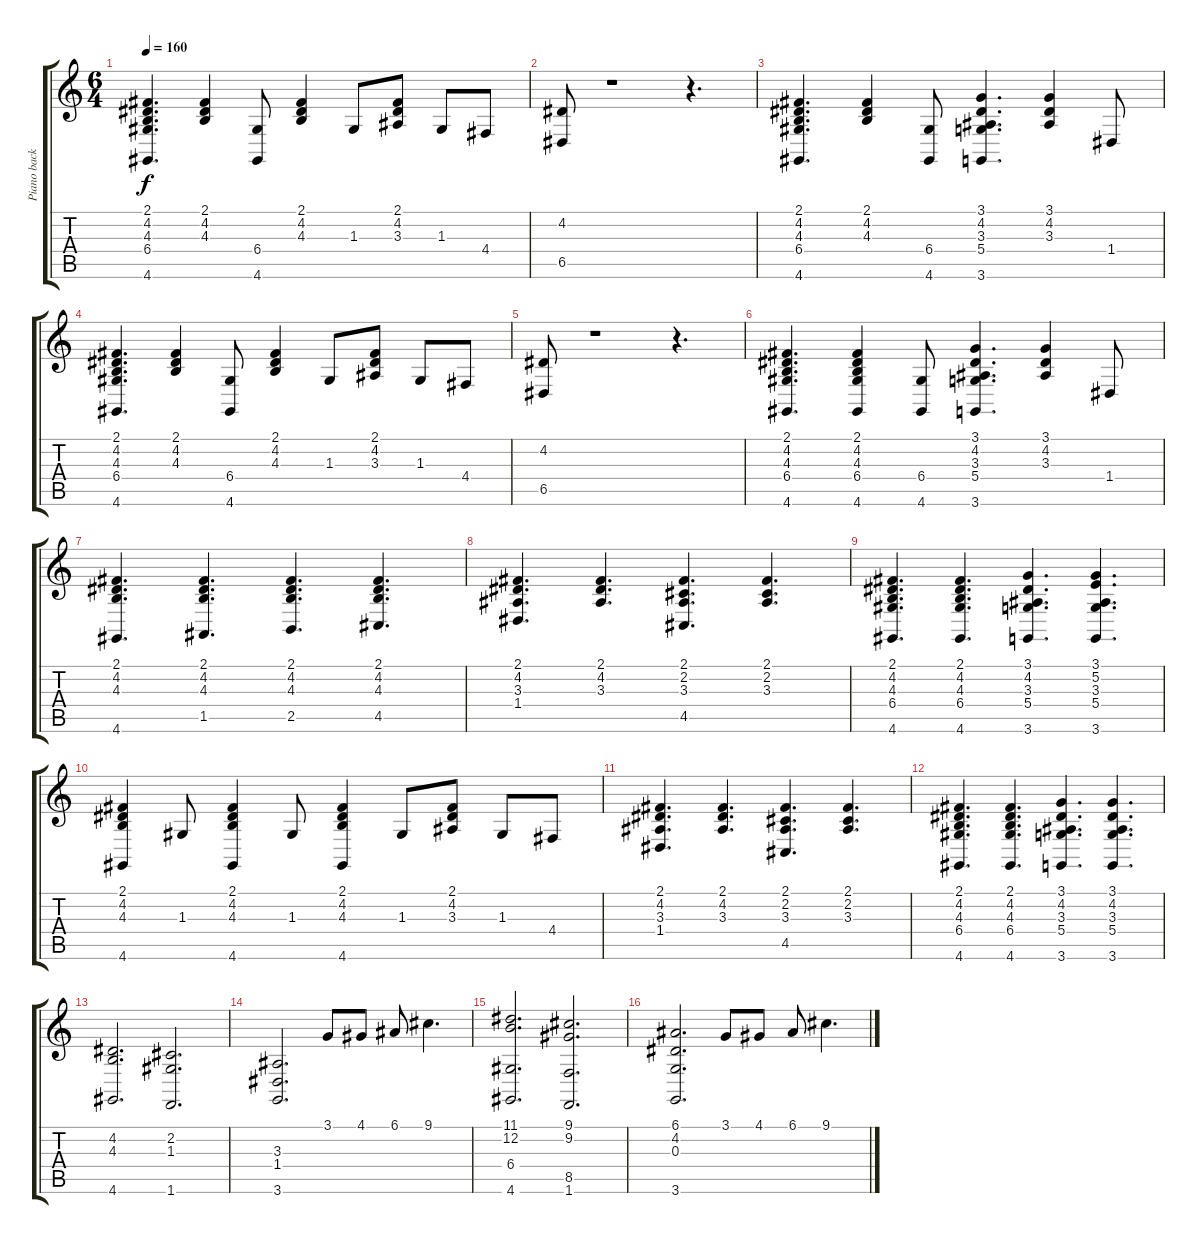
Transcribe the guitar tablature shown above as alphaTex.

\track ("Piano back up" "Piano back") {instrument acousticgrandpiano}
\staff {score tabs}
\tuning (E4 B3 G3 D3 A2 E2) {hide}
\ts (6 4)
\tempo 160
\clef g2
\ks c
(2.1 4.2 4.3 6.4 4.6).4{d dy f} (2.1 4.2 4.3).4 (6.4 4.6).8 (2.1 4.2 4.3).4 1.3.8 (2.1 4.2 3.3).8 1.3.8 4.4.8 |
(4.2 6.5).8 r.1 r.4{d} |
(2.1 4.2 4.3 6.4 4.6).4{d} (2.1 4.2 4.3).4 (6.4 4.6).8 (3.1 4.2 3.3 5.4 3.6).4{d} (3.1 4.2 3.3).4 1.4.8 |
(2.1 4.2 4.3 6.4 4.6).4{d} (2.1 4.2 4.3).4 (6.4 4.6).8 (2.1 4.2 4.3).4 1.3.8 (2.1 4.2 3.3).8 1.3.8 4.4.8 |
(4.2 6.5).8 r.1 r.4{d} |
(2.1 4.2 4.3 6.4 4.6).4{d} (2.1 4.2 4.3 6.4 4.6).4 (6.4 4.6).8 (3.1 4.2 3.3 5.4 3.6).4{d} (3.1 4.2 3.3).4 1.4.8 |
(2.1 4.2 4.3 4.6).4{d} (2.1 4.2 4.3 1.5).4{d} (2.1 4.2 4.3 2.5).4{d} (2.1 4.2 4.3 4.5).4{d} |
(2.1 4.2 3.3 1.4).4{d} (2.1 4.2 3.3).4{d} (2.1 2.2 3.3 4.5).4{d} (2.1 2.2 3.3).4{d} |
(2.1 4.2 4.3 6.4 4.6).4{d} (2.1 4.2 4.3 6.4 4.6).4{d} (3.1 4.2 3.3 5.4 3.6).4{d} (3.1 5.2 3.3 5.4 3.6).4{d} |
(2.1 4.2 4.3 4.6).4 1.3.8 (2.1 4.2 4.3 4.6).4 1.3.8 (2.1 4.2 4.3 4.6).4 1.3.8 (2.1 4.2 3.3).8 1.3.8 4.4.8 |
(2.1 4.2 3.3 1.4).4{d} (2.1 4.2 3.3).4{d} (2.1 2.2 3.3 4.5).4{d} (2.1 2.2 3.3).4{d} |
(2.1 4.2 4.3 6.4 4.6).4{d} (2.1 4.2 4.3 6.4 4.6).4{d} (3.1 4.2 3.3 5.4 3.6).4{d} (3.1 4.2 3.3 5.4 3.6).4{d} |
(4.2 4.3 4.6).2{d} (2.2 1.3 1.6).2{d} |
(3.3 1.4 3.6).2{d} 3.1.8 4.1.8 6.1.8 9.1.4{d} |
(11.1 12.2 6.4 4.6).2{d} (9.1 9.2 8.5 1.6).2{d} |
(6.1 4.2 0.3 3.6).2{d} 3.1.8 4.1.8 6.1.8 9.1.4{d}
